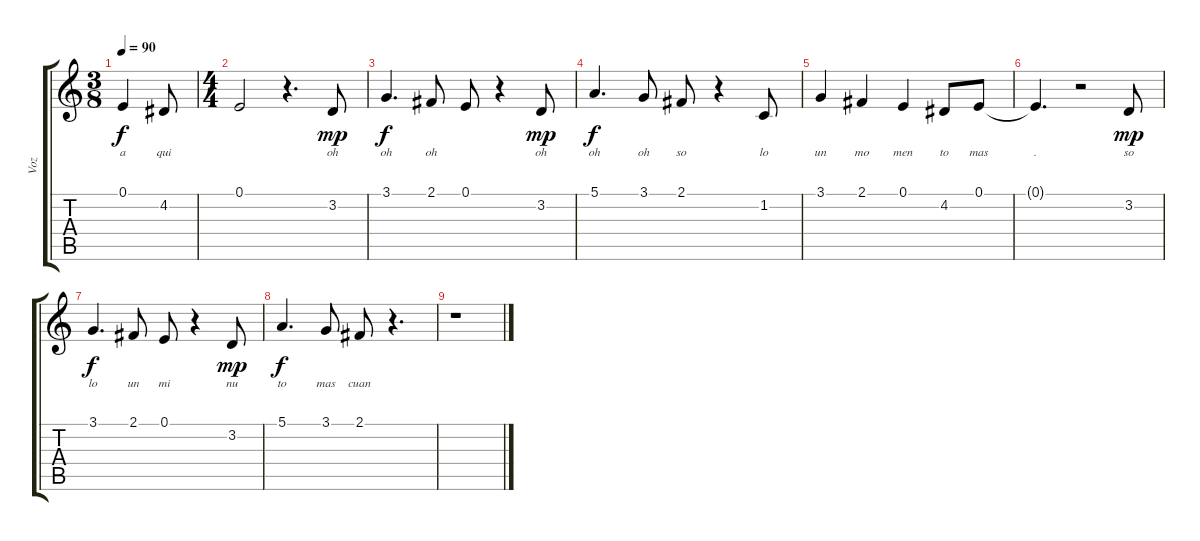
\track ("Voz" "Voz") {instrument violin}
\staff {score tabs}
\tuning (E4 B3 G3 D3 A2 E2) {hide}
\ts (3 8)
\tempo 90
\clef g2
\ks c
0.1.4{lyrics (0 "a") lyrics (1 "") lyrics (2 "") lyrics (3 "") lyrics (4 "") dy f} 4.2.8{lyrics (0 "qui") lyrics (1 "") lyrics (2 "") lyrics (3 "") lyrics (4 "")} |
\ts (4 4)
0.1.2{lyrics (0 "") lyrics (1 "") lyrics (2 "") lyrics (3 "") lyrics (4 "")} r.4{d} 3.2.8{lyrics (0 "oh") lyrics (1 "") lyrics (2 "") lyrics (3 "") lyrics (4 "") dy mp} |
3.1.4{d lyrics (0 "oh") lyrics (1 "") lyrics (2 "") lyrics (3 "") lyrics (4 "") dy f} 2.1.8{lyrics (0 "oh") lyrics (1 "") lyrics (2 "") lyrics (3 "") lyrics (4 "")} 0.1.8{lyrics (0 "") lyrics (1 "") lyrics (2 "") lyrics (3 "") lyrics (4 "")} r.4 3.2.8{lyrics (0 "oh") lyrics (1 "") lyrics (2 "") lyrics (3 "") lyrics (4 "") dy mp} |
5.1.4{d lyrics (0 "oh") lyrics (1 "") lyrics (2 "") lyrics (3 "") lyrics (4 "") dy f} 3.1.8{lyrics (0 "oh") lyrics (1 "") lyrics (2 "") lyrics (3 "") lyrics (4 "")} 2.1.8{lyrics (0 "so") lyrics (1 "") lyrics (2 "") lyrics (3 "") lyrics (4 "")} r.4 1.2.8{lyrics (0 "lo") lyrics (1 "") lyrics (2 "") lyrics (3 "") lyrics (4 "")} |
3.1.4{lyrics (0 "un") lyrics (1 "") lyrics (2 "") lyrics (3 "") lyrics (4 "")} 2.1.4{lyrics (0 "mo") lyrics (1 "") lyrics (2 "") lyrics (3 "") lyrics (4 "")} 0.1.4{lyrics (0 "men") lyrics (1 "") lyrics (2 "") lyrics (3 "") lyrics (4 "")} 4.2.8{lyrics (0 "to") lyrics (1 "") lyrics (2 "") lyrics (3 "") lyrics (4 "")} 0.1.8{lyrics (0 "mas") lyrics (1 "") lyrics (2 "") lyrics (3 "") lyrics (4 "")} |
0.1{t}.4{d lyrics (0 ".") lyrics (1 "") lyrics (2 "") lyrics (3 "") lyrics (4 "")} r.2 3.2.8{lyrics (0 "so") lyrics (1 "") lyrics (2 "") lyrics (3 "") lyrics (4 "") dy mp} |
3.1.4{d lyrics (0 "lo") lyrics (1 "") lyrics (2 "") lyrics (3 "") lyrics (4 "") dy f} 2.1.8{lyrics (0 "un") lyrics (1 "") lyrics (2 "") lyrics (3 "") lyrics (4 "")} 0.1.8{lyrics (0 "mi") lyrics (1 "") lyrics (2 "") lyrics (3 "") lyrics (4 "")} r.4 3.2.8{lyrics (0 "nu") lyrics (1 "") lyrics (2 "") lyrics (3 "") lyrics (4 "") dy mp} |
5.1.4{d lyrics (0 "to") lyrics (1 "") lyrics (2 "") lyrics (3 "") lyrics (4 "") dy f} 3.1.8{lyrics (0 "mas") lyrics (1 "") lyrics (2 "") lyrics (3 "") lyrics (4 "")} 2.1.8{lyrics (0 "cuan") lyrics (1 "") lyrics (2 "") lyrics (3 "") lyrics (4 "")} r.4{d} |
r.1
